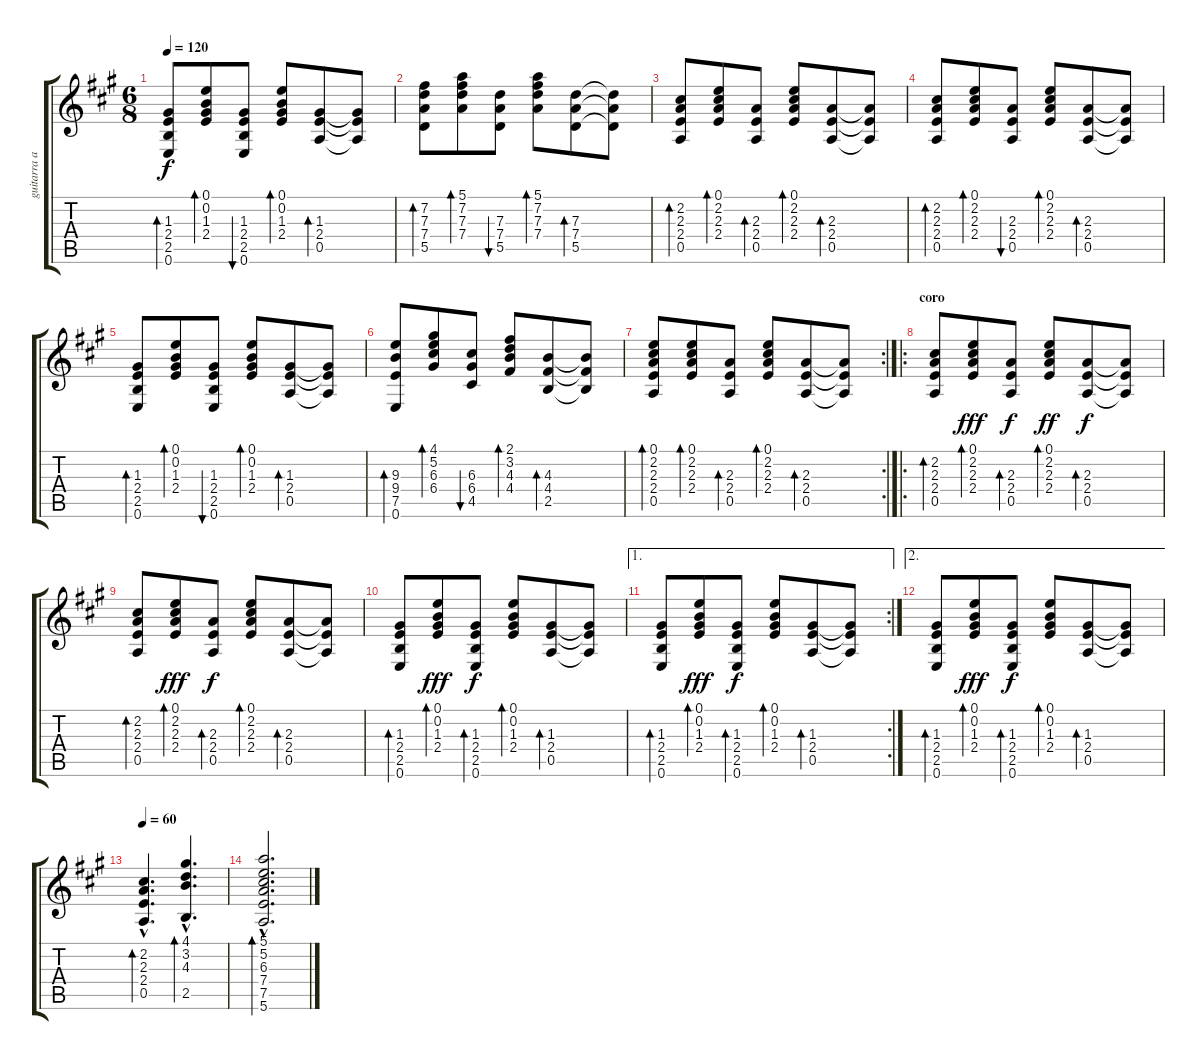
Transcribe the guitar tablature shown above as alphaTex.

\track ("guitarra acomp. " "guitarra a") {instrument acousticguitarnylon}
\staff {score tabs}
\tuning (E4 B3 G3 D3 A2 E2) {hide}
\ts (6 8)
\tempo 120
\clef g2
\ks a
(1.3 2.4 2.5 0.6).8{bd 30 dy f} (0.1 0.2 1.3 2.4).8{bd 60} (1.3 2.4 2.5 0.6).8{bu 30} (0.1 0.2 1.3 2.4).8{bd 60} (1.3 2.4 0.5).8{bd 60} (1.3{t} 2.4{t} 0.5{t}).8 |
(7.2 7.3 7.4 5.5).8{bd 30} (5.1 7.2 7.3 7.4).8{bd 60} (7.3 7.4 5.5).8{bu 30} (5.1 7.2 7.3 7.4).8{bd 60} (7.3 7.4 5.5).8{bd 60} (7.3{t} 7.4{t} 5.5{t}).8 |
(2.2 2.3 2.4 0.5).8{bd 30} (0.1 2.2 2.3 2.4).8{bd 60} (2.3 2.4 0.5).8{bd 30} (0.1 2.2 2.3 2.4).8{bd 60} (2.3 2.4 0.5).8{bd 60} (2.3{t} 2.4{t} 0.5{t}).8 |
(2.2 2.3 2.4 0.5).8{bd 30} (0.1 2.2 2.3 2.4).8{bd 60} (2.3 2.4 0.5).8{bu 30} (0.1 2.2 2.3 2.4).8{bd 60} (2.3 2.4 0.5).8{bd 60} (2.3{t} 2.4{t} 0.5{t}).8 |
(1.3 2.4 2.5 0.6).8{bd 30} (0.1 0.2 1.3 2.4).8{bd 60} (1.3 2.4 2.5 0.6).8{bu 30} (0.1 0.2 1.3 2.4).8{bd 60} (1.3 2.4 0.5).8{bd 60} (1.3{t} 2.4{t} 0.5{t}).8 |
(9.3 9.4 7.5 0.6).8{bd 30} (4.1 5.2 6.3 6.4).8{bd 60} (6.3 6.4 4.5).8{bu 30} (2.1 3.2 4.3 4.4).8{bd 60} (4.3 4.4 2.5).8{bd 60} (4.3{t} 4.4{t} 2.5{t}).8 |
\rc 2
(0.1 2.2 2.3 2.4 0.5).8{bd 30} (0.1 2.2 2.3 2.4).8{bd 60} (2.3 2.4 0.5).8{bd 60} (0.1 2.2 2.3 2.4).8{bd 60} (2.3 2.4 0.5).8{bd 60} (2.3{t} 2.4{t} 0.5{t}).8 |
\ro
\section ("" "coro")
(2.2 2.3 2.4 0.5).8{bd 30} (0.1 2.2 2.3 2.4).8{bd 60 dy fff} (2.3 2.4 0.5).8{bd 60 dy f} (0.1 2.2 2.3 2.4).8{bd 60 dy ff} (2.3 2.4 0.5).8{bd 60 dy f} (2.3{t} 2.4{t} 0.5{t}).8 |
(2.2 2.3 2.4 0.5).8{bd 30} (0.1 2.2 2.3 2.4).8{bd 60 dy fff} (2.3 2.4 0.5).8{bd 60 dy f} (0.1 2.2 2.3 2.4).8{bd 60} (2.3 2.4 0.5).8{bd 60} (2.3{t} 2.4{t} 0.5{t}).8 |
(1.3 2.4 2.5 0.6).8{bd 480} (0.1 0.2 1.3 2.4).8{bd 60 dy fff} (1.3 2.4 2.5 0.6).8{bd 60 dy f} (0.1 0.2 1.3 2.4).8{bd 60} (1.3 2.4 0.5).8{bd 60} (1.3{t} 2.4{t} 0.5{t}).8 |
\ae 1
\rc 2
(1.3 2.4 2.5 0.6).8{bd 480} (0.1 0.2 1.3 2.4).8{bd 60 dy fff} (1.3 2.4 2.5 0.6).8{bd 60 dy f} (0.1 0.2 1.3 2.4).8{bd 60} (1.3 2.4 0.5).8{bd 60} (1.3{t} 2.4{t} 0.5{t}).8 |
\ae 2
(1.3 2.4 2.5 0.6).8{bd 480} (0.1 0.2 1.3 2.4).8{bd 60 dy fff} (1.3 2.4 2.5 0.6).8{bd 60 dy f} (0.1 0.2 1.3 2.4).8{bd 60} (1.3 2.4 0.5).8{bd 60} (1.3{t} 2.4{t} 0.5{t}).8 |
\tempo 60
(2.2{hac} 2.3{hac} 2.4{hac} 0.5{hac}).4{d bd 240} (4.1{hac} 3.2{hac} 4.3{hac} 2.5{hac}).4{d bd 240} |
(5.1{hac} 5.2{hac} 6.3{hac} 7.4{hac} 7.5{hac} 5.6{hac}).2{d bd 240}
